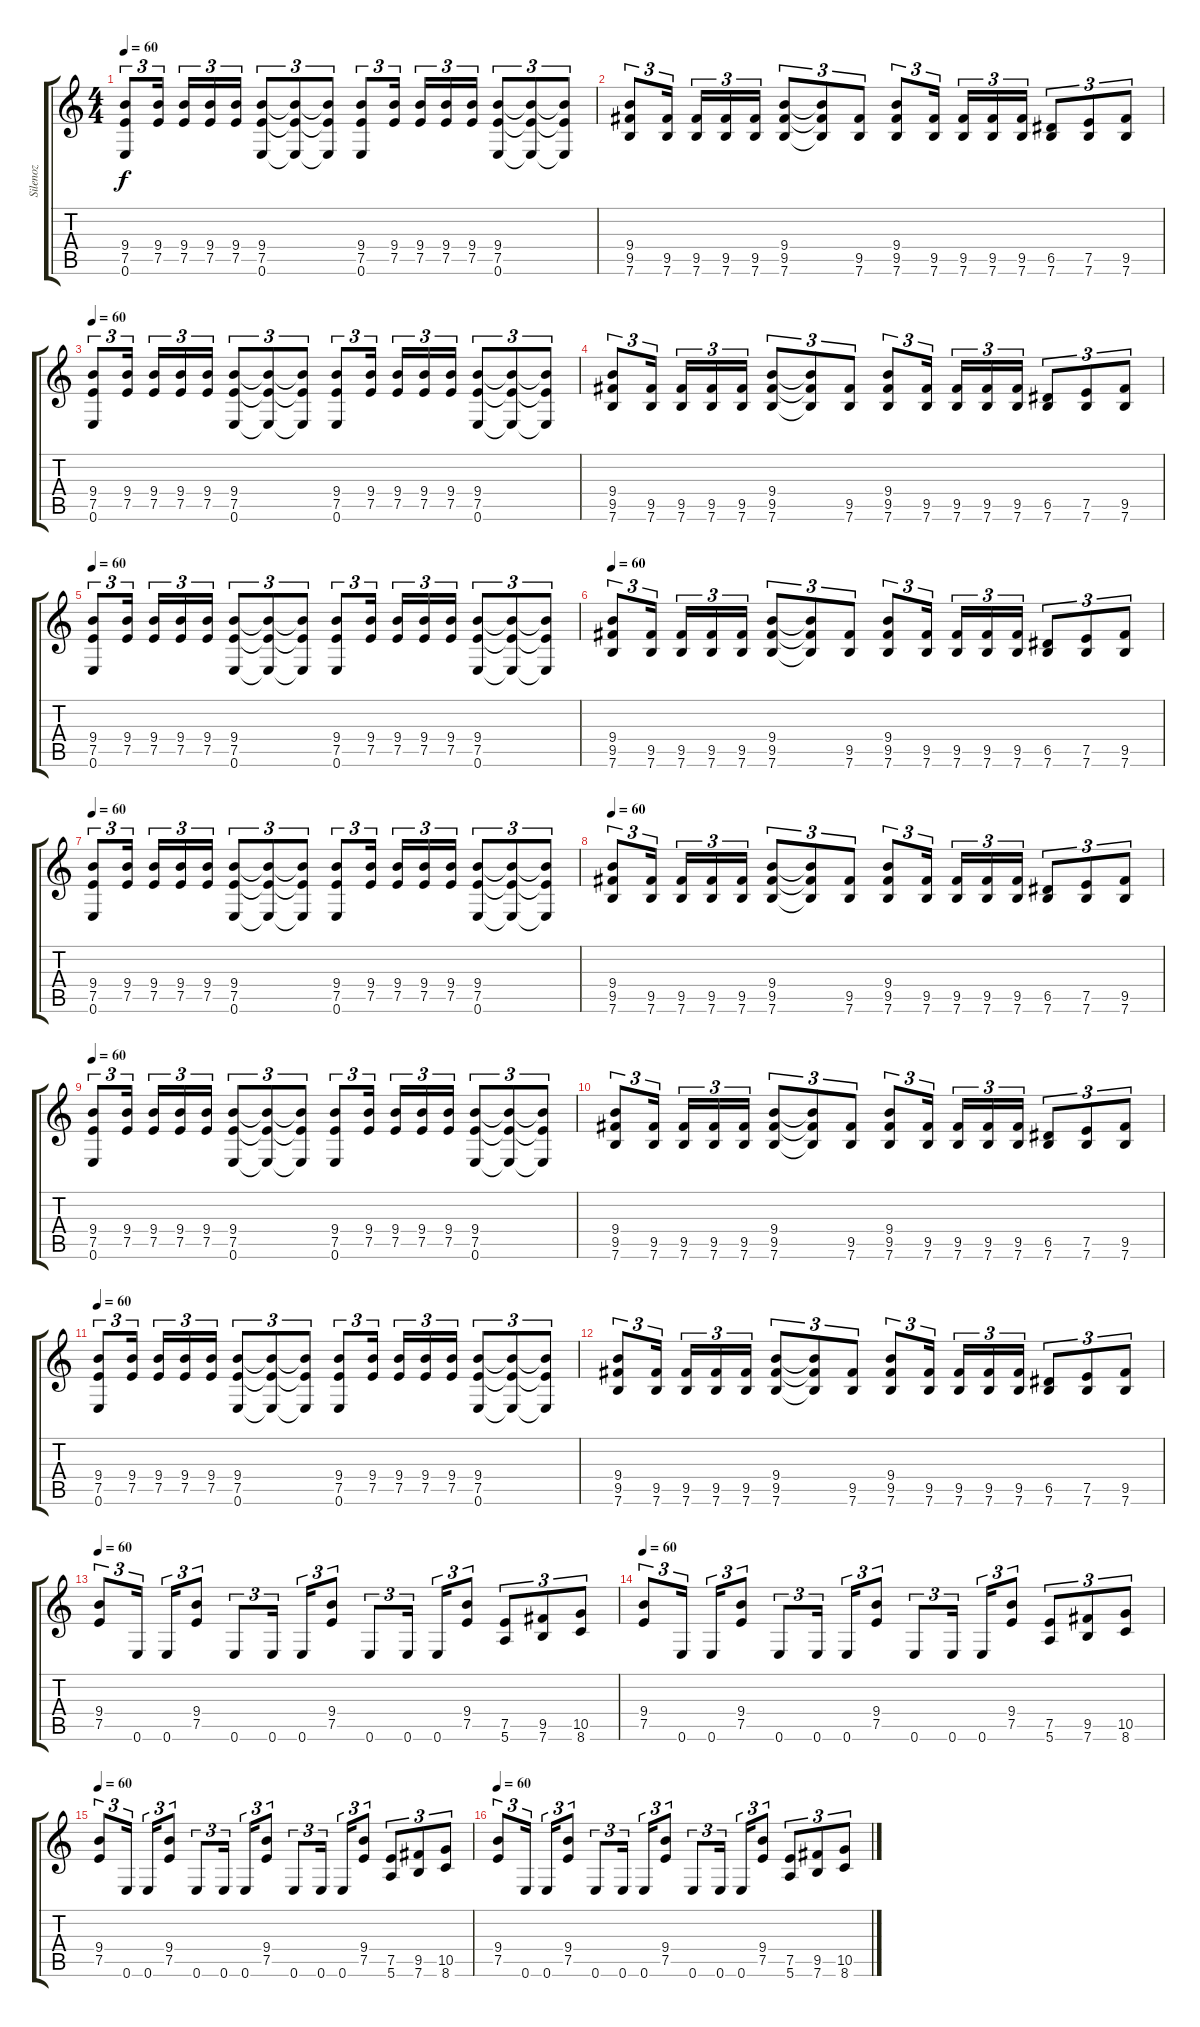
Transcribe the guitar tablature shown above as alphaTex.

\track ("Silenoz" "Silenoz") {instrument overdrivenguitar}
\staff {score tabs}
\tuning (E4 B3 G3 D3 A2 E2) {hide}
\ts (4 4)
\tempo 60
\clef g2
\ks c
(9.4 7.5 0.6).8{tu (3 2) dy f} (9.4 7.5).16{tu (3 2)} (9.4 7.5).16{tu (3 2)} (9.4 7.5).16{tu (3 2)} (9.4 7.5).16{tu (3 2)} (9.4 7.5 0.6).8{tu (3 2)} (9.4{t} 7.5{t} 0.6{t}).8{tu (3 2)} (9.4{t} 7.5{t} 0.6{t}).8{tu (3 2)} (9.4 7.5 0.6).8{tu (3 2)} (9.4 7.5).16{tu (3 2)} (9.4 7.5).16{tu (3 2)} (9.4 7.5).16{tu (3 2)} (9.4 7.5).16{tu (3 2)} (9.4 7.5 0.6).8{tu (3 2)} (9.4{t} 7.5{t} 0.6{t}).8{tu (3 2)} (9.4{t} 7.5{t} 0.6{t}).8{tu (3 2)} |
(9.4 9.5 7.6).8{tu (3 2)} (9.5 7.6).16{tu (3 2)} (9.5 7.6).16{tu (3 2)} (9.5 7.6).16{tu (3 2)} (9.5 7.6).16{tu (3 2)} (9.4 9.5 7.6).8{tu (3 2)} (9.4{t} 9.5{t} 7.6{t}).8{tu (3 2)} (9.5 7.6).8{tu (3 2)} (9.4 9.5 7.6).8{tu (3 2)} (9.5 7.6).16{tu (3 2)} (9.5 7.6).16{tu (3 2)} (9.5 7.6).16{tu (3 2)} (9.5 7.6).16{tu (3 2)} (6.5 7.6).8{tu (3 2)} (7.5 7.6).8{tu (3 2)} (9.5 7.6).8{tu (3 2)} |
\tempo 60
(9.4 7.5 0.6).8{tu (3 2)} (9.4 7.5).16{tu (3 2)} (9.4 7.5).16{tu (3 2)} (9.4 7.5).16{tu (3 2)} (9.4 7.5).16{tu (3 2)} (9.4 7.5 0.6).8{tu (3 2)} (9.4{t} 7.5{t} 0.6{t}).8{tu (3 2)} (9.4{t} 7.5{t} 0.6{t}).8{tu (3 2)} (9.4 7.5 0.6).8{tu (3 2)} (9.4 7.5).16{tu (3 2)} (9.4 7.5).16{tu (3 2)} (9.4 7.5).16{tu (3 2)} (9.4 7.5).16{tu (3 2)} (9.4 7.5 0.6).8{tu (3 2)} (9.4{t} 7.5{t} 0.6{t}).8{tu (3 2)} (9.4{t} 7.5{t} 0.6{t}).8{tu (3 2)} |
(9.4 9.5 7.6).8{tu (3 2)} (9.5 7.6).16{tu (3 2)} (9.5 7.6).16{tu (3 2)} (9.5 7.6).16{tu (3 2)} (9.5 7.6).16{tu (3 2)} (9.4 9.5 7.6).8{tu (3 2)} (9.4{t} 9.5{t} 7.6{t}).8{tu (3 2)} (9.5 7.6).8{tu (3 2)} (9.4 9.5 7.6).8{tu (3 2)} (9.5 7.6).16{tu (3 2)} (9.5 7.6).16{tu (3 2)} (9.5 7.6).16{tu (3 2)} (9.5 7.6).16{tu (3 2)} (6.5 7.6).8{tu (3 2)} (7.5 7.6).8{tu (3 2)} (9.5 7.6).8{tu (3 2)} |
\tempo 60
(9.4 7.5 0.6).8{tu (3 2)} (9.4 7.5).16{tu (3 2)} (9.4 7.5).16{tu (3 2)} (9.4 7.5).16{tu (3 2)} (9.4 7.5).16{tu (3 2)} (9.4 7.5 0.6).8{tu (3 2)} (9.4{t} 7.5{t} 0.6{t}).8{tu (3 2)} (9.4{t} 7.5{t} 0.6{t}).8{tu (3 2)} (9.4 7.5 0.6).8{tu (3 2)} (9.4 7.5).16{tu (3 2)} (9.4 7.5).16{tu (3 2)} (9.4 7.5).16{tu (3 2)} (9.4 7.5).16{tu (3 2)} (9.4 7.5 0.6).8{tu (3 2)} (9.4{t} 7.5{t} 0.6{t}).8{tu (3 2)} (9.4{t} 7.5{t} 0.6{t}).8{tu (3 2)} |
\tempo 60
(9.4 9.5 7.6).8{tu (3 2)} (9.5 7.6).16{tu (3 2)} (9.5 7.6).16{tu (3 2)} (9.5 7.6).16{tu (3 2)} (9.5 7.6).16{tu (3 2)} (9.4 9.5 7.6).8{tu (3 2)} (9.4{t} 9.5{t} 7.6{t}).8{tu (3 2)} (9.5 7.6).8{tu (3 2)} (9.4 9.5 7.6).8{tu (3 2)} (9.5 7.6).16{tu (3 2)} (9.5 7.6).16{tu (3 2)} (9.5 7.6).16{tu (3 2)} (9.5 7.6).16{tu (3 2)} (6.5 7.6).8{tu (3 2)} (7.5 7.6).8{tu (3 2)} (9.5 7.6).8{tu (3 2)} |
\tempo 60
(9.4 7.5 0.6).8{tu (3 2)} (9.4 7.5).16{tu (3 2)} (9.4 7.5).16{tu (3 2)} (9.4 7.5).16{tu (3 2)} (9.4 7.5).16{tu (3 2)} (9.4 7.5 0.6).8{tu (3 2)} (9.4{t} 7.5{t} 0.6{t}).8{tu (3 2)} (9.4{t} 7.5{t} 0.6{t}).8{tu (3 2)} (9.4 7.5 0.6).8{tu (3 2)} (9.4 7.5).16{tu (3 2)} (9.4 7.5).16{tu (3 2)} (9.4 7.5).16{tu (3 2)} (9.4 7.5).16{tu (3 2)} (9.4 7.5 0.6).8{tu (3 2)} (9.4{t} 7.5{t} 0.6{t}).8{tu (3 2)} (9.4{t} 7.5{t} 0.6{t}).8{tu (3 2)} |
\tempo 60
(9.4 9.5 7.6).8{tu (3 2)} (9.5 7.6).16{tu (3 2)} (9.5 7.6).16{tu (3 2)} (9.5 7.6).16{tu (3 2)} (9.5 7.6).16{tu (3 2)} (9.4 9.5 7.6).8{tu (3 2)} (9.4{t} 9.5{t} 7.6{t}).8{tu (3 2)} (9.5 7.6).8{tu (3 2)} (9.4 9.5 7.6).8{tu (3 2)} (9.5 7.6).16{tu (3 2)} (9.5 7.6).16{tu (3 2)} (9.5 7.6).16{tu (3 2)} (9.5 7.6).16{tu (3 2)} (6.5 7.6).8{tu (3 2)} (7.5 7.6).8{tu (3 2)} (9.5 7.6).8{tu (3 2)} |
\tempo 60
(9.4 7.5 0.6).8{tu (3 2)} (9.4 7.5).16{tu (3 2)} (9.4 7.5).16{tu (3 2)} (9.4 7.5).16{tu (3 2)} (9.4 7.5).16{tu (3 2)} (9.4 7.5 0.6).8{tu (3 2)} (9.4{t} 7.5{t} 0.6{t}).8{tu (3 2)} (9.4{t} 7.5{t} 0.6{t}).8{tu (3 2)} (9.4 7.5 0.6).8{tu (3 2)} (9.4 7.5).16{tu (3 2)} (9.4 7.5).16{tu (3 2)} (9.4 7.5).16{tu (3 2)} (9.4 7.5).16{tu (3 2)} (9.4 7.5 0.6).8{tu (3 2)} (9.4{t} 7.5{t} 0.6{t}).8{tu (3 2)} (9.4{t} 7.5{t} 0.6{t}).8{tu (3 2)} |
(9.4 9.5 7.6).8{tu (3 2)} (9.5 7.6).16{tu (3 2)} (9.5 7.6).16{tu (3 2)} (9.5 7.6).16{tu (3 2)} (9.5 7.6).16{tu (3 2)} (9.4 9.5 7.6).8{tu (3 2)} (9.4{t} 9.5{t} 7.6{t}).8{tu (3 2)} (9.5 7.6).8{tu (3 2)} (9.4 9.5 7.6).8{tu (3 2)} (9.5 7.6).16{tu (3 2)} (9.5 7.6).16{tu (3 2)} (9.5 7.6).16{tu (3 2)} (9.5 7.6).16{tu (3 2)} (6.5 7.6).8{tu (3 2)} (7.5 7.6).8{tu (3 2)} (9.5 7.6).8{tu (3 2)} |
\tempo 60
(9.4 7.5 0.6).8{tu (3 2)} (9.4 7.5).16{tu (3 2)} (9.4 7.5).16{tu (3 2)} (9.4 7.5).16{tu (3 2)} (9.4 7.5).16{tu (3 2)} (9.4 7.5 0.6).8{tu (3 2)} (9.4{t} 7.5{t} 0.6{t}).8{tu (3 2)} (9.4{t} 7.5{t} 0.6{t}).8{tu (3 2)} (9.4 7.5 0.6).8{tu (3 2)} (9.4 7.5).16{tu (3 2)} (9.4 7.5).16{tu (3 2)} (9.4 7.5).16{tu (3 2)} (9.4 7.5).16{tu (3 2)} (9.4 7.5 0.6).8{tu (3 2)} (9.4{t} 7.5{t} 0.6{t}).8{tu (3 2)} (9.4{t} 7.5{t} 0.6{t}).8{tu (3 2)} |
(9.4 9.5 7.6).8{tu (3 2)} (9.5 7.6).16{tu (3 2)} (9.5 7.6).16{tu (3 2)} (9.5 7.6).16{tu (3 2)} (9.5 7.6).16{tu (3 2)} (9.4 9.5 7.6).8{tu (3 2)} (9.4{t} 9.5{t} 7.6{t}).8{tu (3 2)} (9.5 7.6).8{tu (3 2)} (9.4 9.5 7.6).8{tu (3 2)} (9.5 7.6).16{tu (3 2)} (9.5 7.6).16{tu (3 2)} (9.5 7.6).16{tu (3 2)} (9.5 7.6).16{tu (3 2)} (6.5 7.6).8{tu (3 2)} (7.5 7.6).8{tu (3 2)} (9.5 7.6).8{tu (3 2)} |
\tempo 60
(9.4 7.5).8{tu (3 2)} 0.6.16{tu (3 2)} 0.6.16{tu (3 2)} (9.4 7.5).8{tu (3 2)} 0.6.8{tu (3 2)} 0.6.16{tu (3 2)} 0.6.16{tu (3 2)} (9.4 7.5).8{tu (3 2)} 0.6.8{tu (3 2)} 0.6.16{tu (3 2)} 0.6.16{tu (3 2)} (9.4 7.5).8{tu (3 2)} (7.5 5.6).8{tu (3 2)} (9.5 7.6).8{tu (3 2)} (10.5 8.6).8{tu (3 2)} |
\tempo 60
(9.4 7.5).8{tu (3 2)} 0.6.16{tu (3 2)} 0.6.16{tu (3 2)} (9.4 7.5).8{tu (3 2)} 0.6.8{tu (3 2)} 0.6.16{tu (3 2)} 0.6.16{tu (3 2)} (9.4 7.5).8{tu (3 2)} 0.6.8{tu (3 2)} 0.6.16{tu (3 2)} 0.6.16{tu (3 2)} (9.4 7.5).8{tu (3 2)} (7.5 5.6).8{tu (3 2)} (9.5 7.6).8{tu (3 2)} (10.5 8.6).8{tu (3 2)} |
\tempo 60
(9.4 7.5).8{tu (3 2)} 0.6.16{tu (3 2)} 0.6.16{tu (3 2)} (9.4 7.5).8{tu (3 2)} 0.6.8{tu (3 2)} 0.6.16{tu (3 2)} 0.6.16{tu (3 2)} (9.4 7.5).8{tu (3 2)} 0.6.8{tu (3 2)} 0.6.16{tu (3 2)} 0.6.16{tu (3 2)} (9.4 7.5).8{tu (3 2)} (7.5 5.6).8{tu (3 2)} (9.5 7.6).8{tu (3 2)} (10.5 8.6).8{tu (3 2)} |
\tempo 60
(9.4 7.5).8{tu (3 2)} 0.6.16{tu (3 2)} 0.6.16{tu (3 2)} (9.4 7.5).8{tu (3 2)} 0.6.8{tu (3 2)} 0.6.16{tu (3 2)} 0.6.16{tu (3 2)} (9.4 7.5).8{tu (3 2)} 0.6.8{tu (3 2)} 0.6.16{tu (3 2)} 0.6.16{tu (3 2)} (9.4 7.5).8{tu (3 2)} (7.5 5.6).8{tu (3 2)} (9.5 7.6).8{tu (3 2)} (10.5 8.6).8{tu (3 2)}
